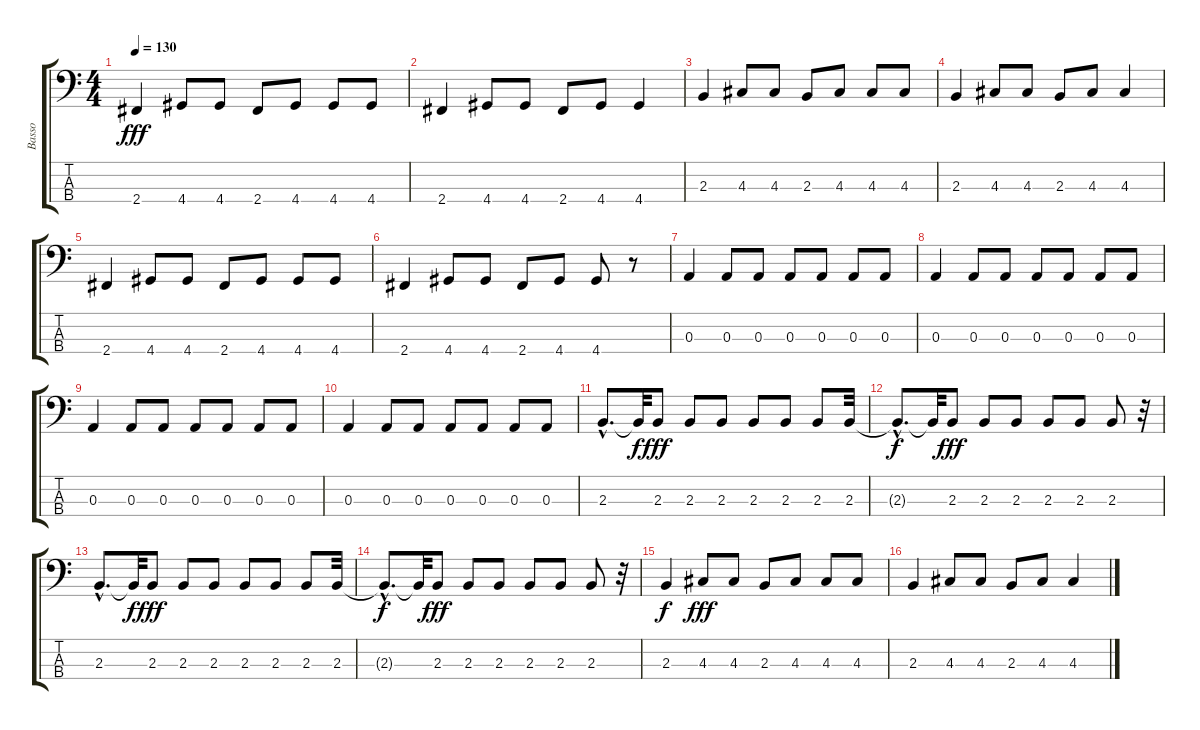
\track ("Basso" "Basso") {instrument electricbasspick}
\staff {score tabs}
\tuning (G2 D2 A1 E1) {hide}
\ts (4 4)
\tempo 130
\clef f4
\ks c
2.4.4{dy fff} 4.4.8 4.4.8 2.4.8 4.4.8 4.4.8 4.4.8 |
2.4.4 4.4.8 4.4.8 2.4.8 4.4.8 4.4.4 |
2.3.4 4.3.8 4.3.8 2.3.8 4.3.8 4.3.8 4.3.8 |
2.3.4 4.3.8 4.3.8 2.3.8 4.3.8 4.3.4 |
2.4.4 4.4.8 4.4.8 2.4.8 4.4.8 4.4.8 4.4.8 |
2.4.4 4.4.8 4.4.8 2.4.8 4.4.8 4.4.8 r.8 |
0.3.4 0.3.8 0.3.8 0.3.8 0.3.8 0.3.8 0.3.8 |
0.3.4 0.3.8 0.3.8 0.3.8 0.3.8 0.3.8 0.3.8 |
0.3.4 0.3.8 0.3.8 0.3.8 0.3.8 0.3.8 0.3.8 |
0.3.4 0.3.8 0.3.8 0.3.8 0.3.8 0.3.8 0.3.8 |
2.3{hac}.8{d} 2.3{t}.32{dy f} 2.3.8{dy fff} 2.3.8 2.3.8 2.3.8 2.3.8 2.3.8 2.3.32 |
2.3{hac t}.8{d dy f} 2.3{t}.32 2.3.8{dy fff} 2.3.8 2.3.8 2.3.8 2.3.8 2.3.8 r.32 |
2.3{hac}.8{d} 2.3{t}.32{dy f} 2.3.8{dy fff} 2.3.8 2.3.8 2.3.8 2.3.8 2.3.8 2.3.32 |
2.3{hac t}.8{d dy f} 2.3{t}.32 2.3.8{dy fff} 2.3.8 2.3.8 2.3.8 2.3.8 2.3.8 r.32 |
2.3.4{dy f} 4.3.8{dy fff} 4.3.8 2.3.8 4.3.8 4.3.8 4.3.8 |
2.3.4 4.3.8 4.3.8 2.3.8 4.3.8 4.3.4
